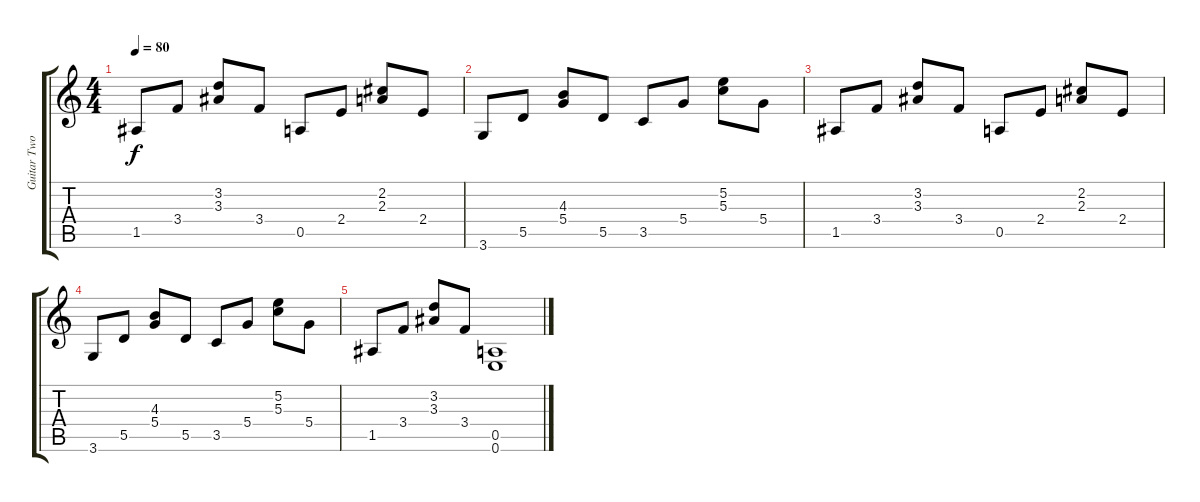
\track ("Guitar Two." "Guitar Two") {instrument acousticguitarnylon}
\staff {score tabs}
\tuning (E4 B3 G3 D3 A2 E2) {hide}
\ts (4 4)
\tempo 80
\clef g2
\ks c
1.5.8{dy f} 3.4.8 (3.2 3.3).8 3.4.8 0.5.8 2.4.8 (2.2 2.3).8 2.4.8 |
3.6.8 5.5.8 (4.3 5.4).8 5.5.8 3.5.8 5.4.8 (5.2 5.3).8 5.4.8 |
1.5.8 3.4.8 (3.2 3.3).8 3.4.8 0.5.8 2.4.8 (2.2 2.3).8 2.4.8 |
3.6.8 5.5.8 (4.3 5.4).8 5.5.8 3.5.8 5.4.8 (5.2 5.3).8 5.4.8 |
1.5.8 3.4.8 (3.2 3.3).8 3.4.8 (0.5 0.6).1
